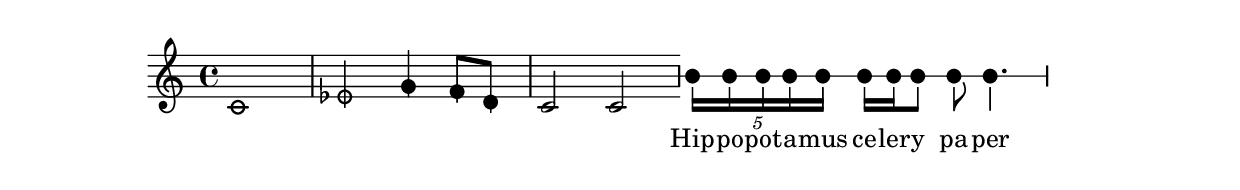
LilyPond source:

%% http://lsr.dsi.unimi.it/LSR/Item?id=847
%% see also http://lilypond.org/doc/v2.18/Documentation/internals/notehead
%% see also http://www.lilypond.org/doc/v2.18/Documentation/notation/note-head-styles

whisperOn = {
  \override NoteHead.stem-attachment = #'(0 . -1.5)
  \override NoteHead.stencil =
    #(lambda (grob)
       (make-circle-stencil 0.6 0.2
         (> (ly:grob-property grob 'duration-log) 1)))
  \override Staff.AccidentalPlacement.right-padding = #0.6
}

whisperOff = {
  \revert NoteHead.stem-attachment
  \revert NoteHead.stencil
  \revert Staff.AccidentalPlacement.right-padding
}

\new Staff \relative c' {
  \whisperOn
  | c1
  | es2 g4 f8 d8
  \whisperOff
  | c2 c2
  % to print default-BarLines in the section with 'line-count = #1 add:
  % \override Staff.BarLine.bar-extent = #'(-2 . 2)
  \stopStaff
  \override Staff.StaffSymbol.line-count = #1
  \startStaff
  {
    \whisperOn
    | \tuplet 5/4 { b'16 b16 b16 b16 b16 } b16 b16 b8 b8 b4.
  }
  \addlyrics {
    | Hip -- po -- pot -- a -- mus ce -- ler -- y pa -- per
  }
}
